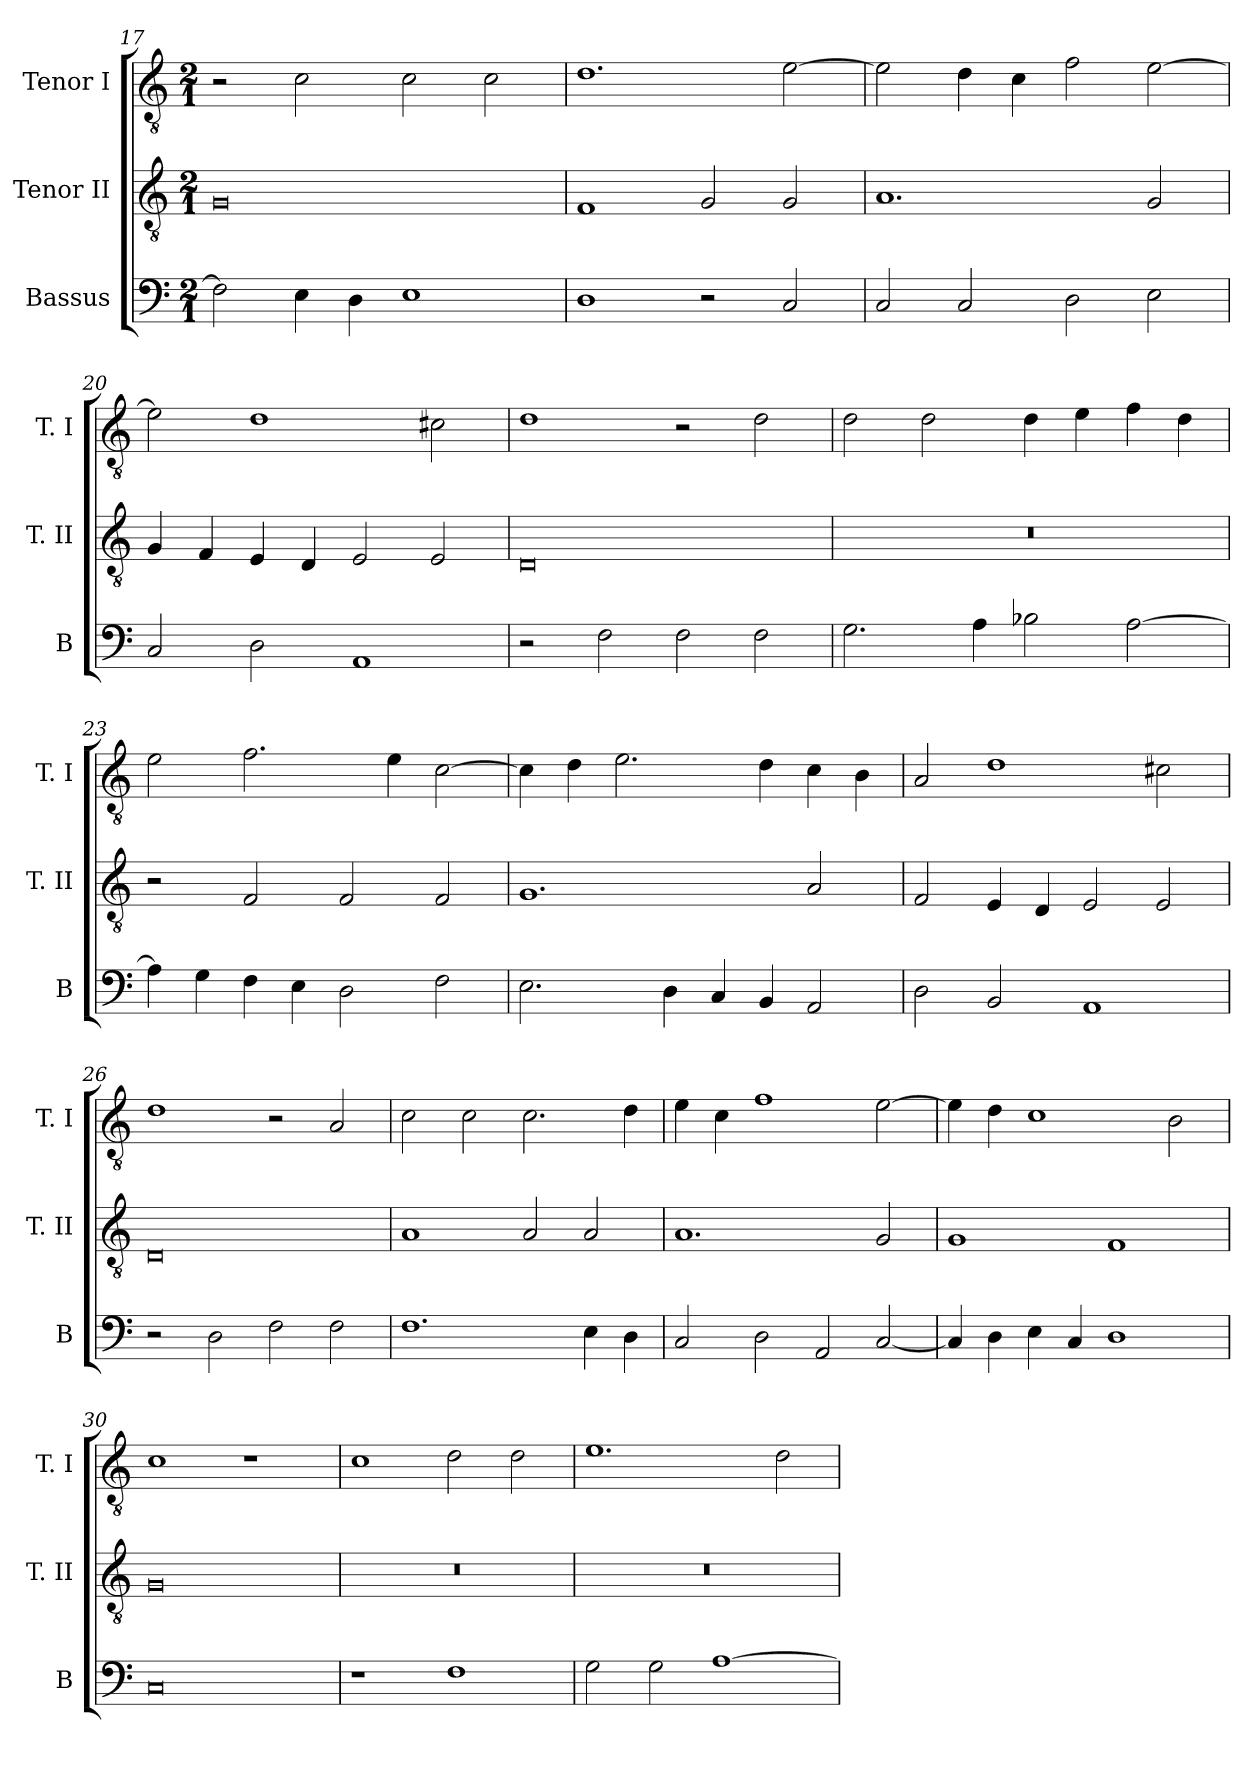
**kern	**kern	**kern
*part3	*part2	*part1
*staff3	*staff2	*staff1
*I"Bassus	*I"Tenor II	*I"Tenor I
*I'B	*I'T. II	*I'T. I
*clefF4	*clefGv2	*clefGv2
*k[]	*k[]	*k[]
*C:	*C:	*C:
*M2/1	*M2/1	*M2/1
=17	=17	=17
2F]	0G	2r
4E	.	2c
4D	.	.
1E	.	2c
.	.	2c
=18	=18	=18
1D	1F	1.d
2r	2G	.
2C	2G	[2e
=19	=19	=19
2C	1.A	2e]
2C	.	4d
.	.	4c
2D	.	2f
2E	2G	[2e
=20	=20	=20
2C	4G	2e]
.	4F	.
2D	4E	1d
.	4D	.
1AA	2E	.
.	2E	2c#X
=21	=21	=21
2r	0D	1d
2F	.	.
2F	.	2r
2F	.	2d
=22	=22	=22
2.G	0r	2d
.	.	2d
4A	.	.
2B-X	.	4d
.	.	4e
[2A	.	4f
.	.	4d
=23	=23	=23
4A]	2r	2e
4G	.	.
4F	2F	2.f
4E	.	.
2D	2F	.
.	.	4e
2F	2F	[2c
=24	=24	=24
2.E	1.G	4c]
.	.	4d
.	.	2.e
4D	.	.
4C	.	.
4BB	.	4d
2AA	2A	4c
.	.	4B
=25	=25	=25
2D	2F	2A
2BB	4E	1d
.	4D	.
1AA	2E	.
.	2E	2c#X
=26	=26	=26
2r	0D	1d
2D	.	.
2F	.	2r
2F	.	2A
=27	=27	=27
1.F	1A	2c
.	.	2c
.	2A	2.c
4E	2A	.
4D	.	4d
=28	=28	=28
2C	1.A	4e
.	.	4c
2D	.	1f
2AA	.	.
[2C	2G	[2e
=29	=29	=29
4C]	1G	4e]
4D	.	4d
4E	.	1c
4C	.	.
1D	1F	.
.	.	2B
=30	=30	=30
0C	0G	1c
.	.	1r
=31	=31	=31
1r	0r	1c
1F	.	2d
.	.	2d
=32	=32	=32
2G	0r	1.e
2G	.	.
[1A	.	.
.	.	2d
=	=	=
*-	*-	*-
